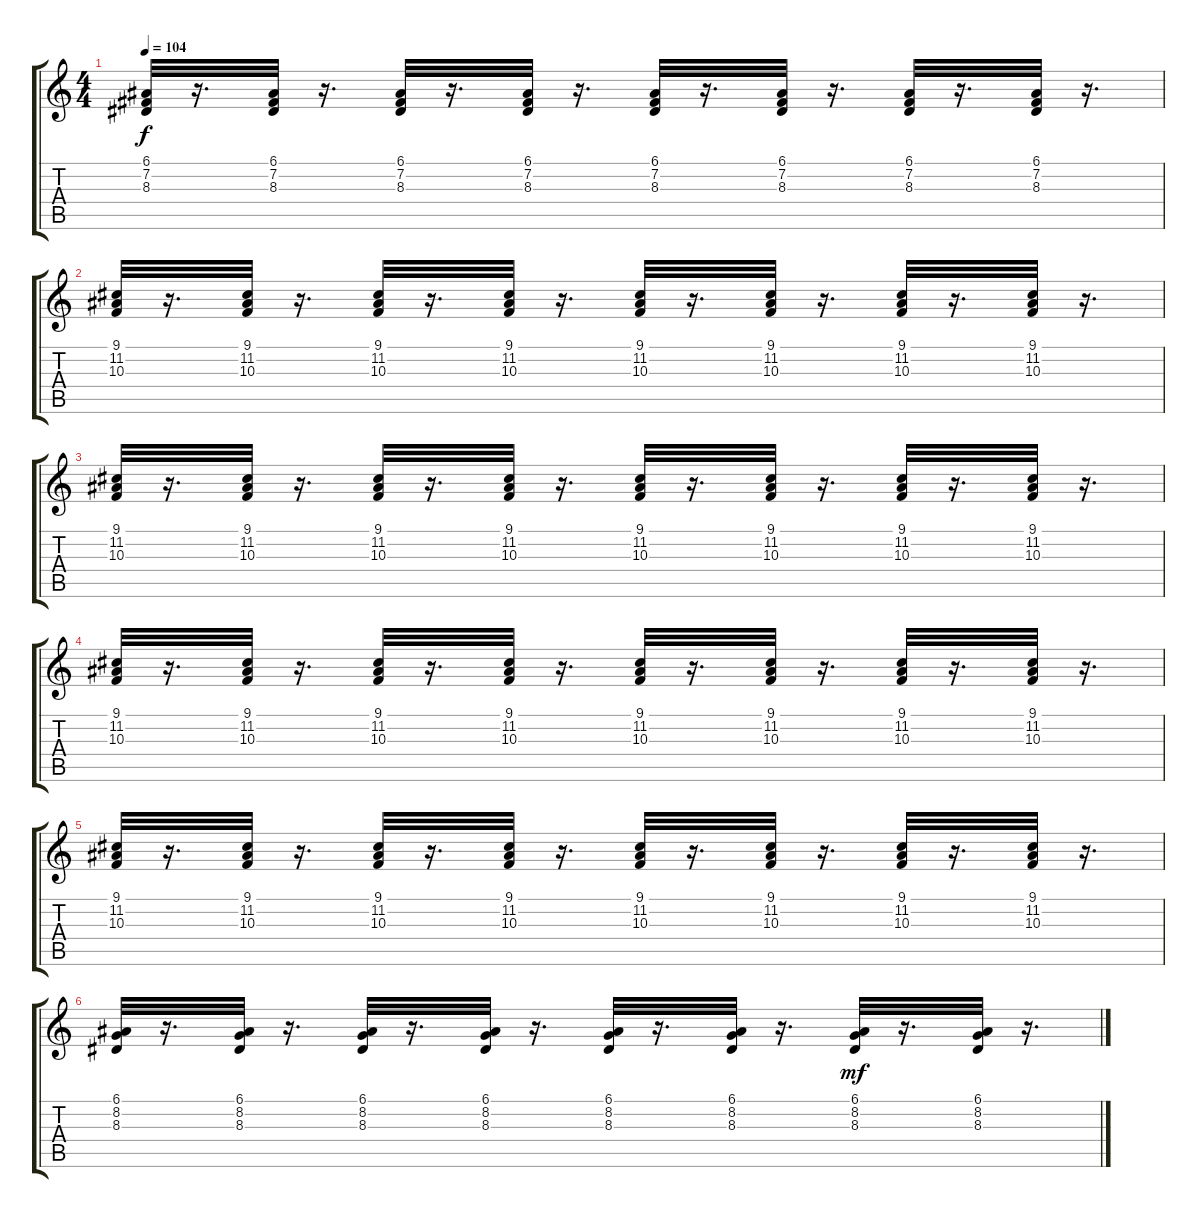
\track "" {instrument electricpiano1}
\staff {score tabs}
\tuning (E4 B3 G3 D3 A2 E2) {hide}
\ts (4 4)
\tempo 104
\clef g2
\ks c
(6.1 7.2 8.3).32{dy f} r.16{d} (6.1 7.2 8.3).32 r.16{d} (6.1 7.2 8.3).32 r.16{d} (6.1 7.2 8.3).32 r.16{d} (6.1 7.2 8.3).32 r.16{d} (6.1 7.2 8.3).32 r.16{d} (6.1 7.2 8.3).32 r.16{d} (6.1 7.2 8.3).32 r.16{d} |
(9.1 11.2 10.3).32 r.16{d} (9.1 11.2 10.3).32 r.16{d} (9.1 11.2 10.3).32 r.16{d} (9.1 11.2 10.3).32 r.16{d} (9.1 11.2 10.3).32 r.16{d} (9.1 11.2 10.3).32 r.16{d} (9.1 11.2 10.3).32 r.16{d} (9.1 11.2 10.3).32 r.16{d} |
(9.1 11.2 10.3).32 r.16{d} (9.1 11.2 10.3).32 r.16{d} (9.1 11.2 10.3).32 r.16{d} (9.1 11.2 10.3).32 r.16{d} (9.1 11.2 10.3).32 r.16{d} (9.1 11.2 10.3).32 r.16{d} (9.1 11.2 10.3).32 r.16{d} (9.1 11.2 10.3).32 r.16{d} |
(9.1 11.2 10.3).32 r.16{d} (9.1 11.2 10.3).32 r.16{d} (9.1 11.2 10.3).32 r.16{d} (9.1 11.2 10.3).32 r.16{d} (9.1 11.2 10.3).32 r.16{d} (9.1 11.2 10.3).32 r.16{d} (9.1 11.2 10.3).32 r.16{d} (9.1 11.2 10.3).32 r.16{d} |
(9.1 11.2 10.3).32 r.16{d} (9.1 11.2 10.3).32 r.16{d} (9.1 11.2 10.3).32 r.16{d} (9.1 11.2 10.3).32 r.16{d} (9.1 11.2 10.3).32 r.16{d} (9.1 11.2 10.3).32 r.16{d} (9.1 11.2 10.3).32 r.16{d} (9.1 11.2 10.3).32 r.16{d} |
(6.1 8.2 8.3).32 r.16{d} (6.1 8.2 8.3).32 r.16{d} (6.1 8.2 8.3).32 r.16{d} (6.1 8.2 8.3).32 r.16{d} (6.1 8.2 8.3).32 r.16{d} (6.1 8.2 8.3).32 r.16{d} (6.1 8.2 8.3).32{dy mf} r.16{d} (6.1 8.2 8.3).32 r.16{d}
